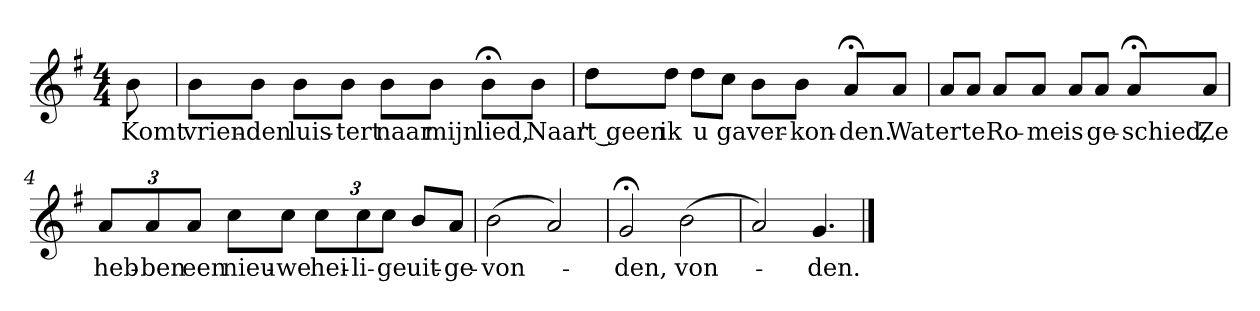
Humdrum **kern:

**kern	**text
*part1	*part1
*staff1	*staff1
*clefG2	*
*k[f#]	*
*G:	*
*M4/4	*
*MM120	*
=	=
8b	Komt
=1	=1
8b\L	vrien-
8b\J	-den
8b\L	luis-
8b\J	-tert
8b\L	naar
8b\J	mijn
8b;<\L	lied,
8b\J	Naar
=2	=2
8dd\L	't geen
8dd\J	ik
8dd\L	u
8cc\J	ga
8b\L	ver-
8b\J	-kon-
8a;</L	-den.
8a/J	Wat
=3	=3
8a/L	er
8a/J	te
8a/L	Ro-
8a/J	-me
8a/L	is
8a/J	ge-
8a;</L	-schied,
8a/J	Ze
=4	=4
12a/L	heb-
12a/	-ben
12a/J	een
8cc\L	nieu-
8cc\J	-we
12cc\L	hei-
12cc\	-li-
12cc\J	-ge
8b/L	uit-
8a/J	-ge-
=5	=5
(2b	-von-
2a)	.
=6	=6
2g;<	-den,
(2b	von-
=7	=7
2a)	.
4.g	-den.
==	==
*-	*-
